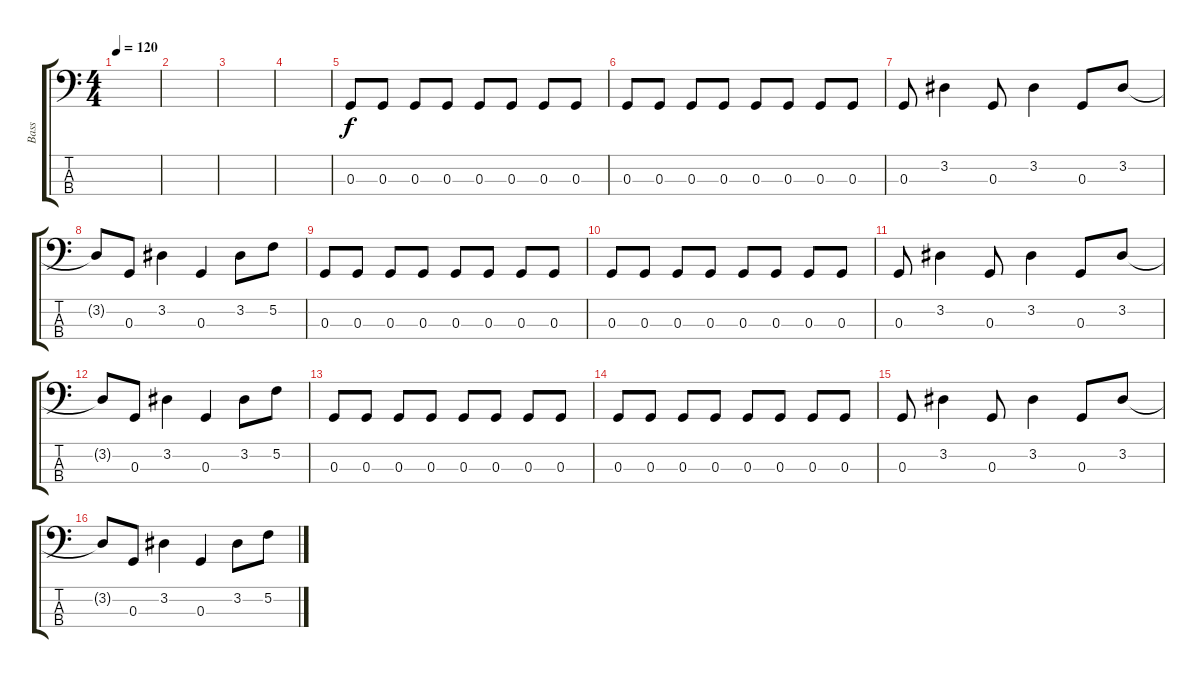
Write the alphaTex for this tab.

\track ("Bass" "Bass") {instrument electricbasspick}
\staff {score tabs}
\tuning (F2 C2 G1 C1) {hide}
\ts (4 4)
\tempo 120
\clef f4
\ks c
|
|
|
|
0.3.8 0.3.8 0.3.8 0.3.8 0.3.8 0.3.8 0.3.8 0.3.8 |
0.3.8 0.3.8 0.3.8 0.3.8 0.3.8 0.3.8 0.3.8 0.3.8 |
0.3.8 3.2.4 0.3.8 3.2.4 0.3.8 3.2.8 |
3.2{t}.8 0.3.8 3.2.4 0.3.4 3.2.8 5.2.8 |
0.3.8 0.3.8 0.3.8 0.3.8 0.3.8 0.3.8 0.3.8 0.3.8 |
0.3.8 0.3.8 0.3.8 0.3.8 0.3.8 0.3.8 0.3.8 0.3.8 |
0.3.8 3.2.4 0.3.8 3.2.4 0.3.8 3.2.8 |
3.2{t}.8 0.3.8 3.2.4 0.3.4 3.2.8 5.2.8 |
0.3.8 0.3.8 0.3.8 0.3.8 0.3.8 0.3.8 0.3.8 0.3.8 |
0.3.8 0.3.8 0.3.8 0.3.8 0.3.8 0.3.8 0.3.8 0.3.8 |
0.3.8 3.2.4 0.3.8 3.2.4 0.3.8 3.2.8 |
3.2{t}.8 0.3.8 3.2.4 0.3.4 3.2.8 5.2.8
